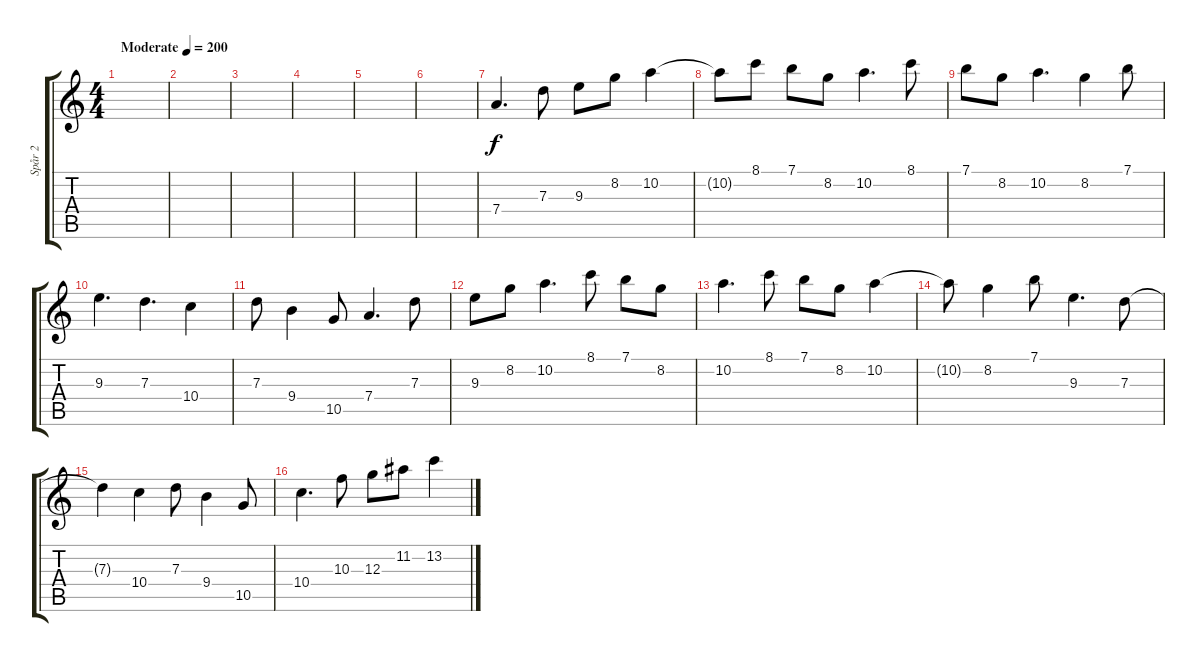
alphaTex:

\track ("Spår 2" "Spår 2") {instrument distortionguitar}
\staff {score tabs}
\tuning (E4 B3 G3 D3 A2 E2) {hide}
\ts (4 4)
\tempo (200 "Moderate")
\clef g2
\ks c
|
|
|
|
|
|
7.4.4{d} 7.3.8 9.3.8 8.2.8 10.2.4 |
10.2{t}.8 8.1.8 7.1.8 8.2.8 10.2.4{d} 8.1.8 |
7.1.8 8.2.8 10.2.4{d} 8.2.4 7.1.8 |
9.3.4{d} 7.3.4{d} 10.4.4 |
7.3.8 9.4.4 10.5.8 7.4.4{d} 7.3.8 |
9.3.8 8.2.8 10.2.4{d} 8.1.8 7.1.8 8.2.8 |
10.2.4{d} 8.1.8 7.1.8 8.2.8 10.2.4 |
10.2{t}.8 8.2.4 7.1.8 9.3.4{d} 7.3.8 |
7.3{t}.4 10.4.4 7.3.8 9.4.4 10.5.8 |
10.4.4{d} 10.3.8 12.3.8 11.2.8 13.2.4
